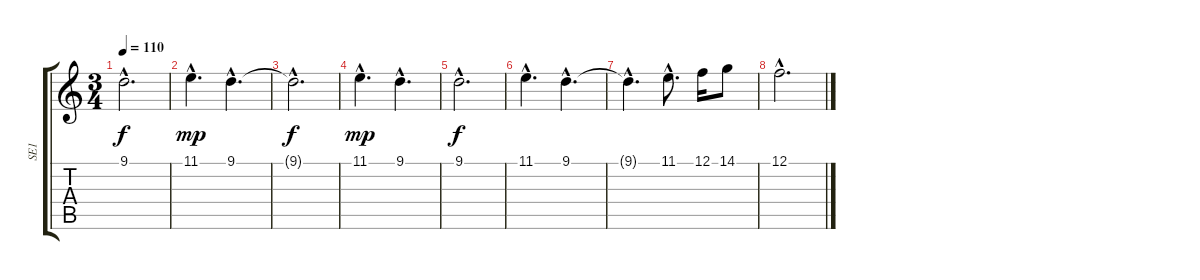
\track ("SE1" "SE1") {instrument stringensemble1}
\staff {score tabs}
\tuning (F4 C4 Ab3 Eb3 Bb2 F2) {hide}
\ts (3 4)
\tempo 110
\clef g2
\ks c
9.1{hac t}.2{d dy f} |
11.1{hac}.4{d dy mp} 9.1{hac}.4{d} |
9.1{hac t}.2{d dy f} |
11.1{hac}.4{d dy mp} 9.1{hac}.4{d} |
9.1{hac}.2{d dy f} |
11.1{hac}.4{d} 9.1{hac}.4{d} |
9.1{hac t}.4{d} 11.1{hac}.8{d} 12.1.16 14.1.8 |
12.1{hac}.2{d}
